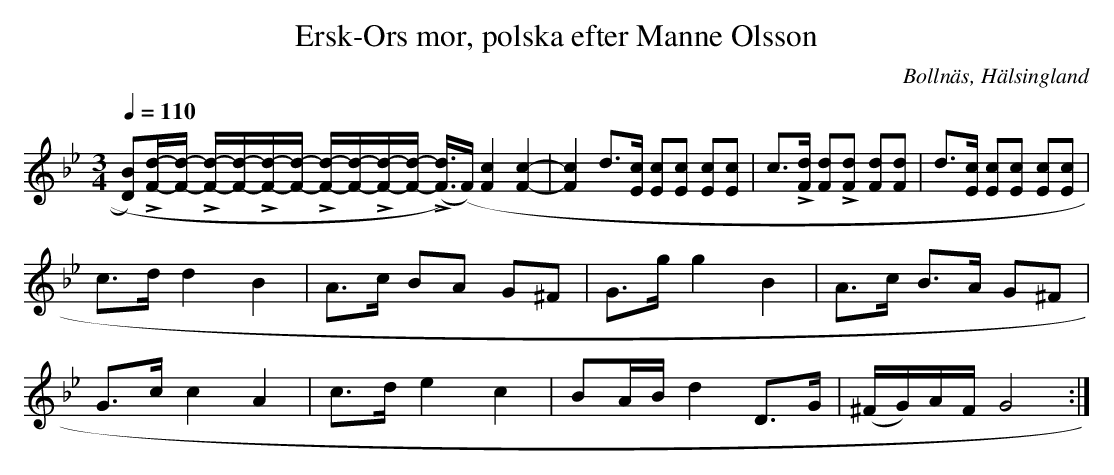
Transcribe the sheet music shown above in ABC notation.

X:1
T: Ersk-Ors mor, polska efter Manne Olsson
O:Bollnäs, Hälsingland
M:3/4
L:1/8
Q:1/4=110
K:Gm
[D B])L[F/d/]-[F/d/] - L[F/d/]-[F/d/]-L[F/d/]-[F/d/] - L[F/d/]-[F/d/]-L[F/d/]-[F/d/]- (L[F/d/])>(F)[F2 c2][F2 c2]-|[F2 c2] d>[Ec] [Ec][Ec] [Ec][Ec] | \
c>L[Fd] [Fd]L[Fd] [Fd][Fd] | d>[Ec] [Ec][Ec] [Ec][Ec] |
c>d    d2       B2           | A>c    BA       G^F       | G>g    g2 B2     | A>c         B>A G^F  |
G>c    c2       A2           | c>d    e2       c2        | BA/B/  d2 D>G   | (^F/G/)A/F/ G4      :|
